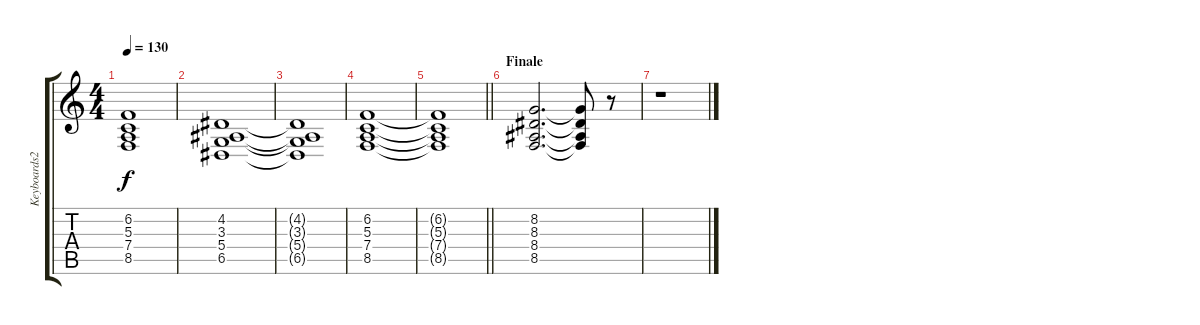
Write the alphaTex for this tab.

\track ("Keyboards2" "Keyboards2") {instrument synthstrings1}
\staff {score tabs}
\tuning (E4 B3 G3 D3 A2 E2) {hide}
\ts (4 4)
\tempo 130
\clef g2
\ks c
(6.2{t} 5.3{t} 7.4{t} 8.5{t}).1{dy f} |
(4.2 3.3 5.4 6.5).1 |
(4.2{t} 3.3{t} 5.4{t} 6.5{t}).1 |
(6.2 5.3 7.4 8.5).1 |
\barLineRight lightlight
(6.2{t} 5.3{t} 7.4{t} 8.5{t}).1 |
\section ("" "Finale")
(8.2 8.3 8.4 8.5).2{d} (8.2{t} 8.3{t} 8.4{t} 8.5{t}).8 r.8 |
r.1
